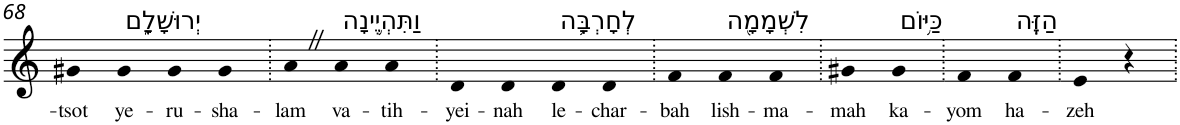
**kern	**text
*part1	*part1
*staff1	*staff1
*I"Piano	*
*I'Pno	*
!!LO:PB:g=z
*clefG2	*
*k[]	*
=68	=68
!	!LO:LY:b
4g#X	-tsot
!LO:TX:a:t=יְרוּשָׁלִָ֑ם	!
!	!LO:LY:b
4g#	ye-
!	!LO:LY:b
4g#	-ru-
!	!LO:LY:b
4g#	-sha-
=69.	=69.
!	!LO:LY:b
4aZ	-lam
!LO:TX:a:t=וַתִּהְיֶ֛ינָה	!
!	!LO:LY:b
4a	va-
!	!LO:LY:b
4a	-tih-
=70.	=70.
!	!LO:LY:b
4d	-yei-
!	!LO:LY:b
4d	-nah
!LO:TX:a:t=לְחָרְבָּ֥ה	!
!	!LO:LY:b
4d	le-
!	!LO:LY:b
4d	-char-
=71.	=71.
!	!LO:LY:b
4f	-bah
!LO:TX:a:t=לִשְׁמָמָ֖ה	!
!	!LO:LY:b
4f	lish-
!	!LO:LY:b
4f	-ma-
=72.	=72.
!	!LO:LY:b
4g#X	-mah
!LO:TX:a:t=כַּיּ֥וֹם	!
!	!LO:LY:b
4g#	ka-
=73.	=73.
!	!LO:LY:b
4f	-yom
!LO:TX:a:t=הַזֶּֽה	!
!	!LO:LY:b
4f	ha-
=74.	=74.
!	!LO:LY:b
4e	-zeh
4r	.
=.	=.
*-	*-
